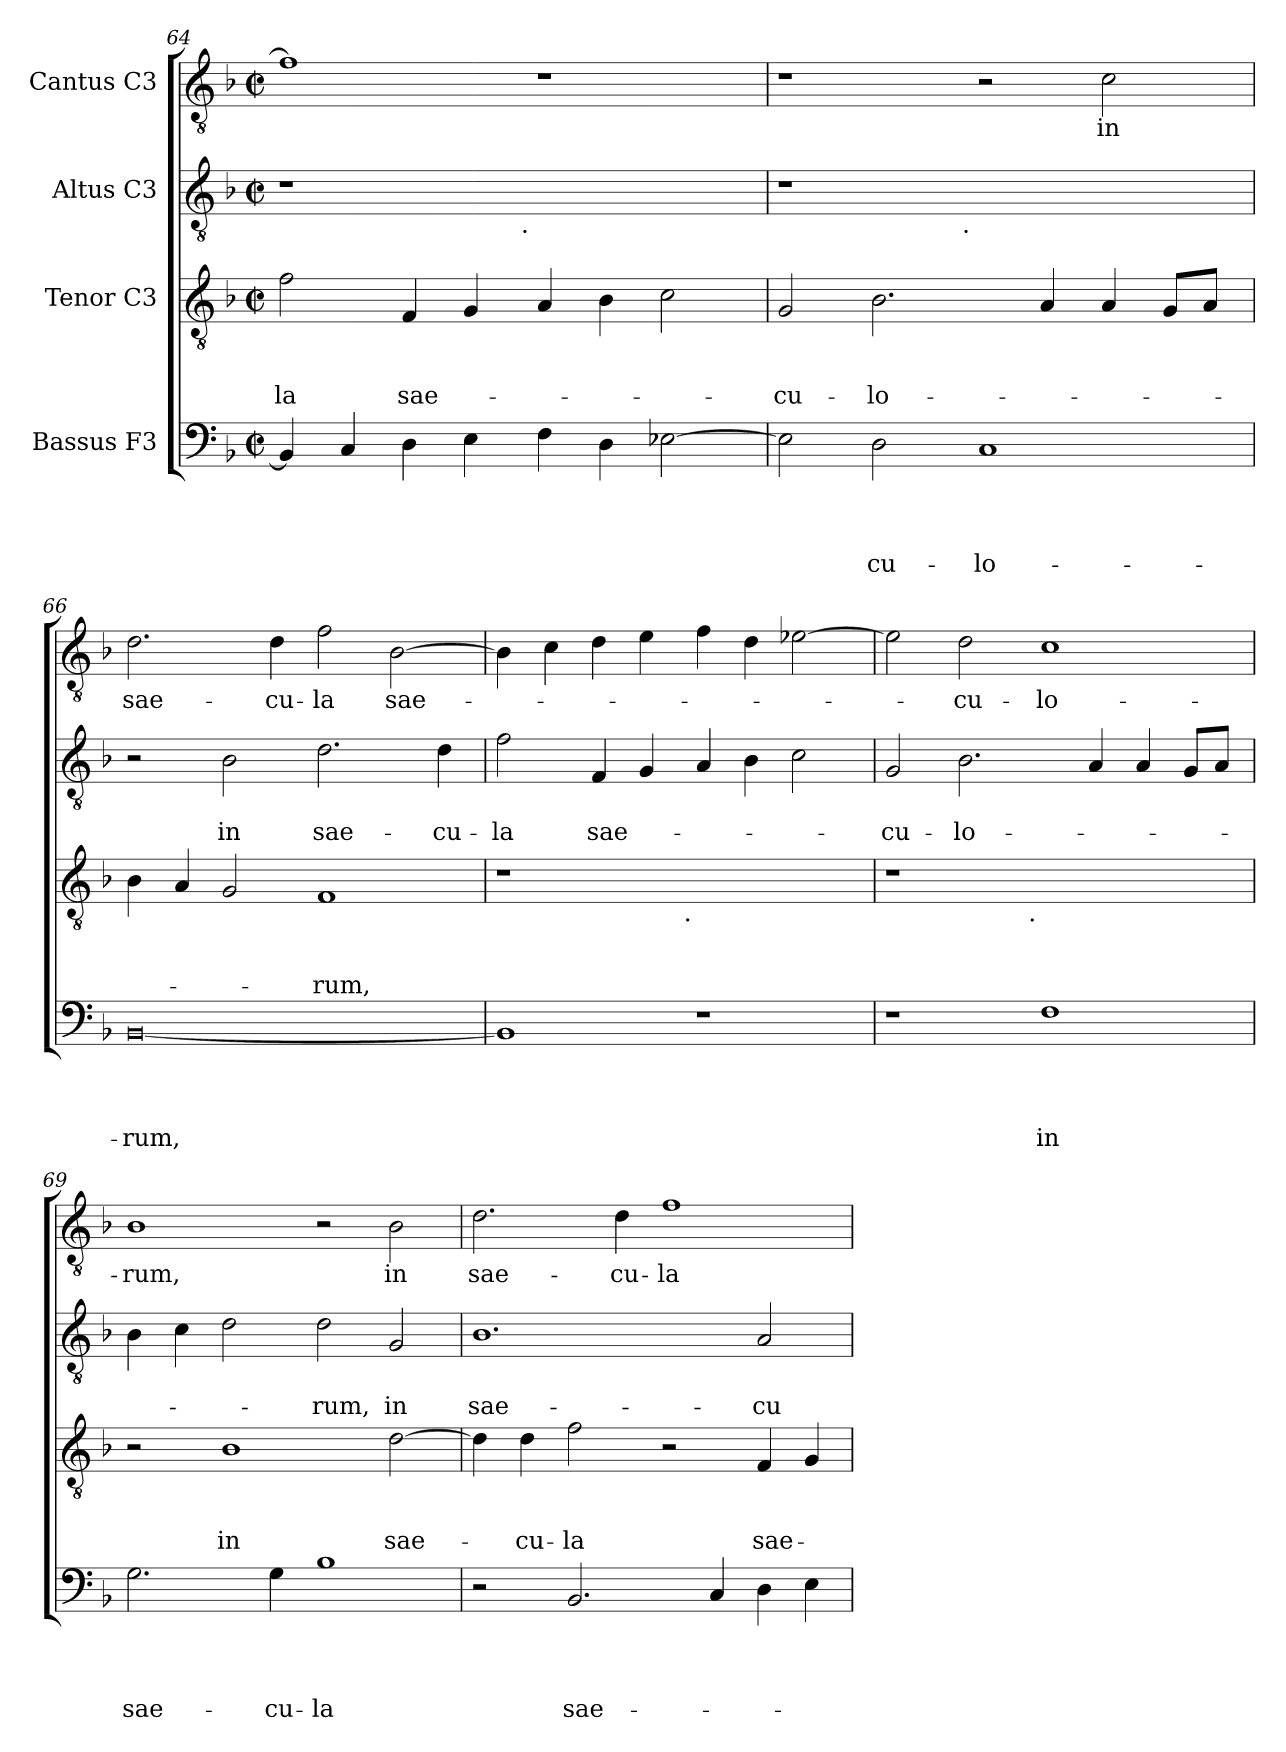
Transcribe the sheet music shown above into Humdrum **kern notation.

**kern	**text	**text	**text	**text	**kern	**text	**text	**text	**kern	**text	**text	**kern	**text
*part4	*part4	*part4	*part4	*part4	*part3	*part3	*part3	*part3	*part2	*part2	*part2	*part1	*part1
*staff4	*staff4	*staff4	*staff4	*staff4	*staff3	*staff3	*staff3	*staff3	*staff2	*staff2	*staff2	*staff1	*staff1
*I"Bassus F3	*	*	*	*	*I"Tenor C3	*	*	*	*I"Altus C3	*	*	*I"Cantus C3	*
*clefF4	*	*	*	*	*clefGv2	*	*	*	*clefGv2	*	*	*clefGv2	*
*k[b-]	*	*	*	*	*k[b-]	*	*	*	*k[b-]	*	*	*k[b-]	*
*F:	*	*	*	*	*F:	*	*	*	*F:	*	*	*F:	*
*M2/2	*	*	*	*	*M2/2	*	*	*	*M2/2	*	*	*M2/2	*
*met(c|)	*	*	*	*	*met(c|)	*	*	*	*met(c|)	*	*	*met(c|)	*
=64	=64	=64	=64	=64	=64	=64	=64	=64	=64	=64	=64	=64	=64
!	!	!	!	!	!	!	!	!LO:LY:b	!	!	!	!	!
*	*	*	*	*	*	*	*	*	*^	*	*	*	*
4BB-/]	.	.	.	.	2f\	.	.	-la	1r	2ryy	.	.	1f]	.
4C/	.	.	.	.	.	.	.	.	.	.	.	.	.	.
!	!	!	!	!	!	!	!	!LO:LY:b	!	!	!	!	!	!
4D\	.	.	.	.	4F/	.	.	sae-	.	4...ryy	.	.	.	.
4E\	.	.	.	.	4G/	.	.	.	.	.	.	.	.	.
!	!	!	!	!	!	!	!	!	!	!LO:TX:b:t=.	!	!	!	!
.	.	.	.	.	.	.	.	.	.	1ryy	.	.	.	.
4F\	.	.	.	.	4A/	.	.	.	1ryy	.	.	.	1r	.
4D\	.	.	.	.	4B-\	.	.	.	.	.	.	.	.	.
[>2E-X\	.	.	.	.	2c\	.	.	.	.	.	.	.	.	.
.	.	.	.	.	.	.	.	.	.	32ryy	.	.	.	.
=65	=65	=65	=65	=65	=65	=65	=65	=65	=65	=65	=65	=65	=65	=65
!	!	!	!	!	!	!	!	!LO:LY:b	!	!	!	!	!	!
2E-\]	.	.	.	.	2G/	.	.	-cu-	1r	2ryy	.	.	1r	.
!	!	!	!	!LO:LY:b	!	!	!	!LO:LY:b	!	!	!	!	!	!
2D\	.	.	.	-cu-	2.B-\	.	.	-lo-	.	4...ryy	.	.	.	.
!	!	!	!	!	!	!	!	!	!	!LO:TX:b:t=.	!	!	!	!
.	.	.	.	.	.	.	.	.	.	1ryy	.	.	.	.
!	!	!	!	!LO:LY:b	!	!	!	!	!	!	!	!	!	!
1C	.	.	.	-lo-	.	.	.	.	1ryy	.	.	.	2r	.
.	.	.	.	.	4A/	.	.	.	.	.	.	.	.	.
!	!	!	!	!	!	!	!	!	!	!	!	!	!	!LO:LY:b
.	.	.	.	.	4A/	.	.	.	.	.	.	.	2c\	in
.	.	.	.	.	8G/L	.	.	.	.	.	.	.	.	.
.	.	.	.	.	8A/J	.	.	.	.	.	.	.	.	.
.	.	.	.	.	.	.	.	.	.	32ryy	.	.	.	.
!!LO:PB:g=z
=66	=66	=66	=66	=66	=66	=66	=66	=66	=66	=66	=66	=66	=66	=66
!	!	!	!	!LO:LY:b	!	!	!	!	!	!	!	!	!	!LO:LY:b
*	*	*	*	*	*	*	*	*	*v	*v	*	*	*	*
[<0BB-	.	.	.	-rum,	4B-\	.	.	.	2r	.	.	2.d\	sae-
.	.	.	.	.	4A/	.	.	.	.	.	.	.	.
!	!	!	!	!	!	!	!	!	!	!	!LO:LY:b	!	!
.	.	.	.	.	2G/	.	.	.	2B-\	.	in	.	.
!	!	!	!	!	!	!	!	!	!	!	!	!	!LO:LY:b
.	.	.	.	.	.	.	.	.	.	.	.	4d\	-cu-
!	!	!	!	!	!	!	!	!LO:LY:b	!	!	!LO:LY:b	!	!LO:LY:b
.	.	.	.	.	1F	.	.	-rum,	2.d\	.	sae-	2f\	-la
!	!	!	!	!	!	!	!	!	!	!	!	!	!LO:LY:b
.	.	.	.	.	.	.	.	.	.	.	.	[>2B-\	sae-
!	!	!	!	!	!	!	!	!	!	!	!LO:LY:b	!	!
.	.	.	.	.	.	.	.	.	4d\	.	-cu-	.	.
=67	=67	=67	=67	=67	=67	=67	=67	=67	=67	=67	=67	=67	=67
!	!	!	!	!	!	!	!	!	!	!	!LO:LY:b	!	!
*	*	*	*	*	*^	*	*	*	*	*	*	*	*
1BB-]	.	.	.	.	1r	2ryy	.	.	.	2f\	.	-la	4B-\]	.
.	.	.	.	.	.	.	.	.	.	.	.	.	4c\	.
!	!	!	!	!	!	!	!	!	!	!	!	!LO:LY:b	!	!
.	.	.	.	.	.	4...ryy	.	.	.	4F/	.	sae-	4d\	.
.	.	.	.	.	.	.	.	.	.	4G/	.	.	4e\	.
!	!	!	!	!	!	!LO:TX:b:t=.	!	!	!	!	!	!	!	!
.	.	.	.	.	.	1ryy	.	.	.	.	.	.	.	.
1r	.	.	.	.	1ryy	.	.	.	.	4A/	.	.	4f\	.
.	.	.	.	.	.	.	.	.	.	4B-\	.	.	4d\	.
.	.	.	.	.	.	.	.	.	.	2c\	.	.	[>2e-X\	.
.	.	.	.	.	.	32ryy	.	.	.	.	.	.	.	.
=68	=68	=68	=68	=68	=68	=68	=68	=68	=68	=68	=68	=68	=68	=68
!	!	!	!	!	!	!	!	!	!	!	!	!LO:LY:b	!	!
1r	.	.	.	.	1r	2ryy	.	.	.	2G/	.	-cu-	2e-\]	.
!	!	!	!	!	!	!	!	!	!	!	!	!LO:LY:b	!	!LO:LY:b
.	.	.	.	.	.	4...ryy	.	.	.	2.B-\	.	-lo-	2d\	-cu-
!	!	!	!	!	!	!LO:TX:b:t=.	!	!	!	!	!	!	!	!
.	.	.	.	.	.	1ryy	.	.	.	.	.	.	.	.
!	!	!	!	!LO:LY:b	!	!	!	!	!	!	!	!	!	!LO:LY:b
1F	.	.	.	in	1ryy	.	.	.	.	.	.	.	1c	-lo-
.	.	.	.	.	.	.	.	.	.	4A/	.	.	.	.
.	.	.	.	.	.	.	.	.	.	4A/	.	.	.	.
.	.	.	.	.	.	.	.	.	.	8G/L	.	.	.	.
.	.	.	.	.	.	.	.	.	.	8A/J	.	.	.	.
.	.	.	.	.	.	32ryy	.	.	.	.	.	.	.	.
=69	=69	=69	=69	=69	=69	=69	=69	=69	=69	=69	=69	=69	=69	=69
!	!	!	!	!LO:LY:b	!	!	!	!	!	!	!	!	!	!LO:LY:b
*	*	*	*	*	*v	*v	*	*	*	*	*	*	*	*
2.G\	.	.	.	sae-	2r	.	.	.	4B-\	.	.	1B-	-rum,
.	.	.	.	.	.	.	.	.	4c\	.	.	.	.
!	!	!	!	!	!	!	!	!LO:LY:b	!	!	!	!	!
.	.	.	.	.	1B-	.	.	in	2d\	.	.	.	.
!	!	!	!	!LO:LY:b	!	!	!	!	!	!	!	!	!
4G\	.	.	.	-cu-	.	.	.	.	.	.	.	.	.
!	!	!	!	!LO:LY:b	!	!	!	!	!	!	!LO:LY:b	!	!
1B-	.	.	.	-la	.	.	.	.	2d\	.	-rum,	2r	.
!	!	!	!	!	!	!	!	!LO:LY:b	!	!	!LO:LY:b	!	!LO:LY:b
.	.	.	.	.	[>2d\	.	.	sae-	2G/	.	in	2B-\	in
=70	=70	=70	=70	=70	=70	=70	=70	=70	=70	=70	=70	=70	=70
!	!	!	!	!	!	!	!	!	!	!	!LO:LY:b	!	!LO:LY:b
2r	.	.	.	.	4d\]	.	.	.	1.B-	.	sae-	2.d\	sae-
!	!	!	!	!	!	!	!	!LO:LY:b	!	!	!	!	!
.	.	.	.	.	4d\	.	.	-cu-	.	.	.	.	.
!	!	!	!	!LO:LY:b	!	!	!	!LO:LY:b	!	!	!	!	!
2.BB-/	.	.	.	sae-	2f\	.	.	-la	.	.	.	.	.
!	!	!	!	!	!	!	!	!	!	!	!	!	!LO:LY:b
.	.	.	.	.	.	.	.	.	.	.	.	4d\	-cu-
!	!	!	!	!	!	!	!	!	!	!	!	!	!LO:LY:b
.	.	.	.	.	2r	.	.	.	.	.	.	1f	-la
4C/	.	.	.	.	.	.	.	.	.	.	.	.	.
!	!	!	!	!	!	!	!	!LO:LY:b	!	!	!LO:LY:b	!	!
4D\	.	.	.	.	4F/	.	.	sae-	2A/	.	-cu-	.	.
4E\	.	.	.	.	4G/	.	.	.	.	.	.	.	.
=	=	=	=	=	=	=	=	=	=	=	=	=	=
*-	*-	*-	*-	*-	*-	*-	*-	*-	*-	*-	*-	*-	*-
